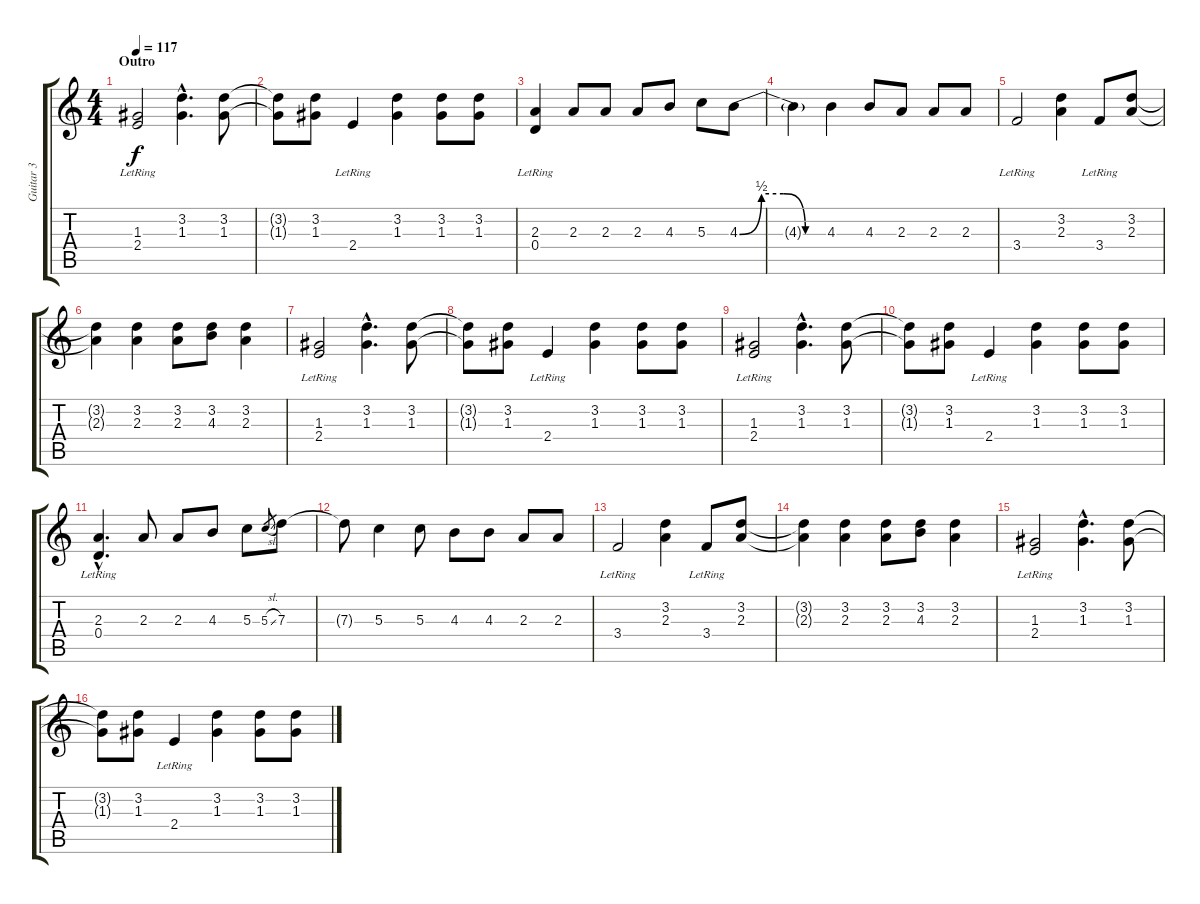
\track ("Guitar 3" "Guitar 3") {instrument electricguitarclean}
\staff {score tabs}
\tuning (E4 B3 G3 D3 A2 D2) {hide}
\ts (4 4)
\section ("" "Outro")
\tempo 117
\clef g2
\ks c
(1.3 2.4{lr}).2{dy f} (3.2{hac} 1.3{hac}).4{d} (3.2 1.3).8 |
(3.2{t} 1.3{t}).8 (3.2 1.3).8 2.4{lr}.4 (3.2 1.3).4 (3.2 1.3).8 (3.2 1.3).8 |
(2.3 0.4{lr}).4 2.3.8 2.3.8 2.3.8 4.3.8 5.3.8 4.3{be (custom 0 0 15 2 30 2 45 0 60 0)}.8 |
4.3{t}.4 4.3.4 4.3.8 2.3.8 2.3.8 2.3.8 |
3.4{lr}.2 (3.2 2.3).4 3.4{lr}.8 (3.2 2.3).8 |
(3.2{t} 2.3{t}).4 (3.2 2.3).4 (3.2 2.3).8 (3.2 4.3).8 (3.2 2.3).4 |
(1.3 2.4{lr}).2 (3.2{hac} 1.3{hac}).4{d} (3.2 1.3).8 |
(3.2{t} 1.3{t}).8 (3.2 1.3).8 2.4{lr}.4 (3.2 1.3).4 (3.2 1.3).8 (3.2 1.3).8 |
(1.3 2.4{lr}).2 (3.2{hac} 1.3{hac}).4{d} (3.2 1.3).8 |
(3.2{t} 1.3{t}).8 (3.2 1.3).8 2.4{lr}.4 (3.2 1.3).4 (3.2 1.3).8 (3.2 1.3).8 |
(2.3{hac} 0.4{hac lr}).4{d} 2.3.8 2.3.8 4.3.8 5.3.8 5.3{sl}.8{gr} 7.3.8 |
7.3{t}.8 5.3.4 5.3.8 4.3.8 4.3.8 2.3.8 2.3.8 |
3.4{lr}.2 (3.2 2.3).4 3.4{lr}.8 (3.2 2.3).8 |
(3.2{t} 2.3{t}).4 (3.2 2.3).4 (3.2 2.3).8 (3.2 4.3).8 (3.2 2.3).4 |
(1.3 2.4{lr}).2 (3.2{hac} 1.3{hac}).4{d} (3.2 1.3).8 |
(3.2{t} 1.3{t}).8 (3.2 1.3).8 2.4{lr}.4 (3.2 1.3).4 (3.2 1.3).8 (3.2 1.3).8
